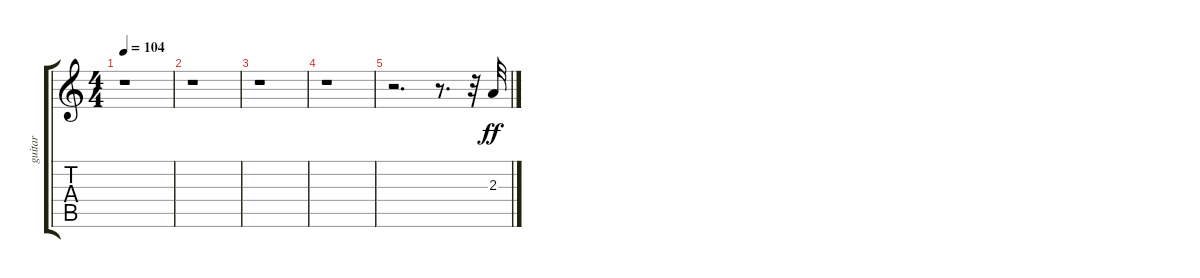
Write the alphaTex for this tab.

\track ("guitar" "guitar") {instrument electricguitarjazz}
\staff {score tabs}
\tuning (E4 B3 G3 D3 A2 E2) {hide}
\ts (4 4)
\tempo 104
\clef g2
\ks c
r.1{dy f} |
r.1 |
r.1 |
r.1 |
r.2{d} r.8{d} r.32 2.3.32{dy ff}
